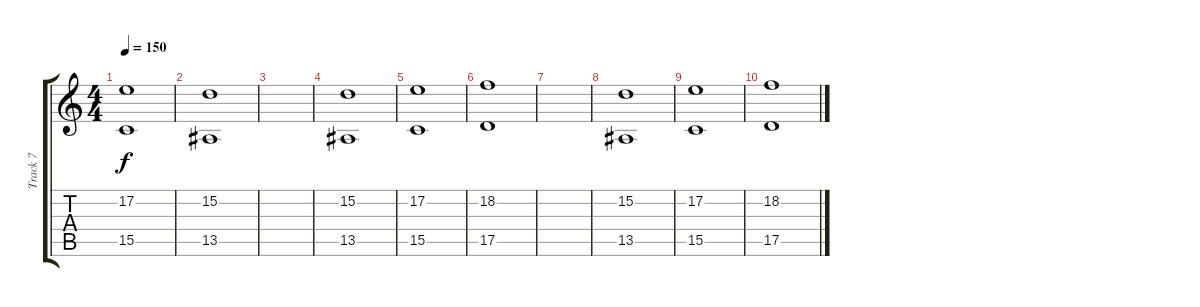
\track ("Track 7" "Track 7") {instrument stringensemble2}
\staff {score tabs}
\tuning (E4 B3 G3 D3 A2 D2) {hide}
\ts (4 4)
\tempo 150
\clef g2
\ks c
(17.2 15.5).1{dy f} |
(15.2 13.5).1 |
|
(15.2 13.5).1 |
(17.2 15.5).1 |
(18.2 17.5).1 |
|
(15.2 13.5).1 |
(17.2 15.5).1 |
(18.2 17.5).1
